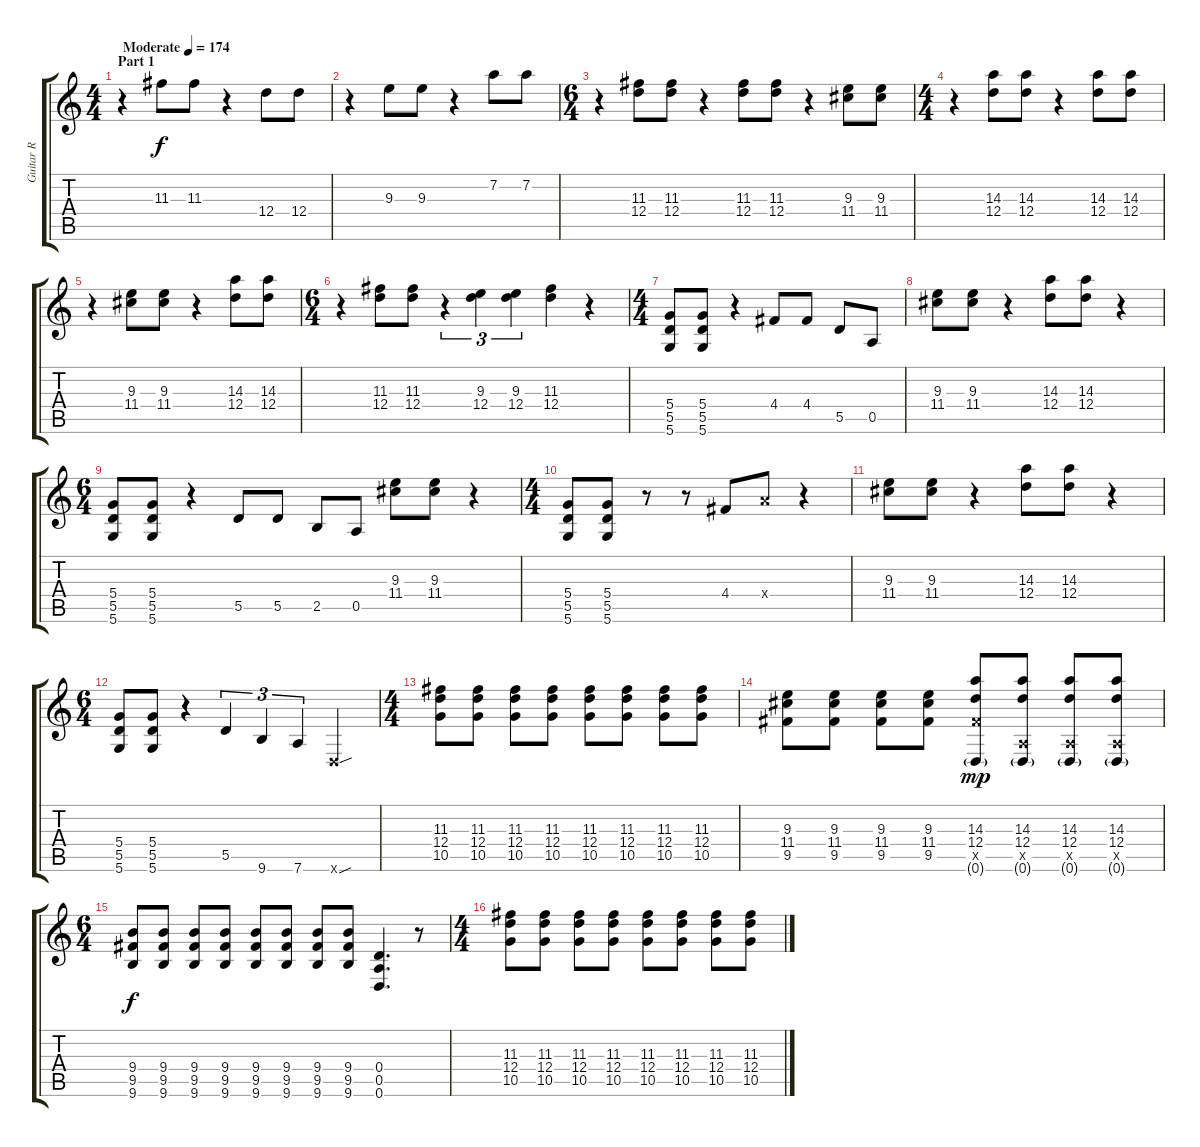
\track ("Guitar R" "Guitar R") {instrument distortionguitar}
\staff {score tabs}
\tuning (E4 D4 G3 D3 A2 D2) {hide}
\ts (4 4)
\section ("" "Part 1")
\tempo (174 "Moderate")
\clef g2
\ks c
r.4{dy f instrument distortionguitar} 11.3.8 11.3.8 r.4 12.4.8 12.4.8 |
r.4 9.3.8 9.3.8 r.4 7.2.8 7.2.8 |
\ts (6 4)
r.4 (11.3 12.4).8 (11.3 12.4).8 r.4 (11.3 12.4).8 (11.3 12.4).8 r.4 (9.3 11.4).8 (9.3 11.4).8 |
\ts (4 4)
r.4 (14.3 12.4).8 (14.3 12.4).8 r.4 (14.3 12.4).8 (14.3 12.4).8 |
r.4 (9.3 11.4).8 (9.3 11.4).8 r.4 (14.3 12.4).8 (14.3 12.4).8 |
\ts (6 4)
r.4 (11.3 12.4).8 (11.3 12.4).8 r.4{tu (3 2)} (9.3 12.4).4{tu (3 2)} (9.3 12.4).4{tu (3 2)} (11.3 12.4).4 r.4 |
\ts (4 4)
(5.4 5.5 5.6).8 (5.4 5.5 5.6).8 r.4 4.4.8 4.4.8 5.5.8 0.5.8 |
(9.3 11.4).8 (9.3 11.4).8 r.4 (14.3 12.4).8 (14.3 12.4).8 r.4 |
\ts (6 4)
(5.4 5.5 5.6).8 (5.4 5.5 5.6).8 r.4 5.5.8 5.5.8 2.5.8 0.5.8 (9.3 11.4).8 (9.3 11.4).8 r.4 |
\ts (4 4)
(5.4 5.5 5.6).8 (5.4 5.5 5.6).8 r.8 r.8 4.4.8 7.4{x}.8 r.4 |
(9.3 11.4).8 (9.3 11.4).8 r.4 (14.3 12.4).8 (14.3 12.4).8 r.4 |
\ts (6 4)
(5.4 5.5 5.6).8 (5.4 5.5 5.6).8 r.4 5.5.4{tu (3 2)} 9.6.4{tu (3 2)} 7.6.4{tu (3 2)} 0.6{sou x}.2 |
\ts (4 4)
(11.3 12.4 10.5).8 (11.3 12.4 10.5).8 (11.3 12.4 10.5).8 (11.3 12.4 10.5).8 (11.3 12.4 10.5).8 (11.3 12.4 10.5).8 (11.3 12.4 10.5).8 (11.3 12.4 10.5).8 |
(9.3 11.4 9.5).8 (9.3 11.4 9.5).8 (9.3 11.4 9.5).8 (9.3 11.4 9.5).8 (14.3 12.4 9.5{x} 0.6{g}).8{dy mp} (14.3 12.4 0.5{x} 0.6{g}).8 (14.3 12.4 0.5{x} 0.6{g}).8 (14.3 12.4 0.5{x} 0.6{g}).8 |
\ts (6 4)
(9.4 9.5 9.6).8{dy f} (9.4 9.5 9.6).8 (9.4 9.5 9.6).8 (9.4 9.5 9.6).8 (9.4 9.5 9.6).8 (9.4 9.5 9.6).8 (9.4 9.5 9.6).8 (9.4 9.5 9.6).8 (0.4 0.5 0.6).4{d} r.8 |
\ts (4 4)
(11.3 12.4 10.5).8 (11.3 12.4 10.5).8 (11.3 12.4 10.5).8 (11.3 12.4 10.5).8 (11.3 12.4 10.5).8 (11.3 12.4 10.5).8 (11.3 12.4 10.5).8 (11.3 12.4 10.5).8
